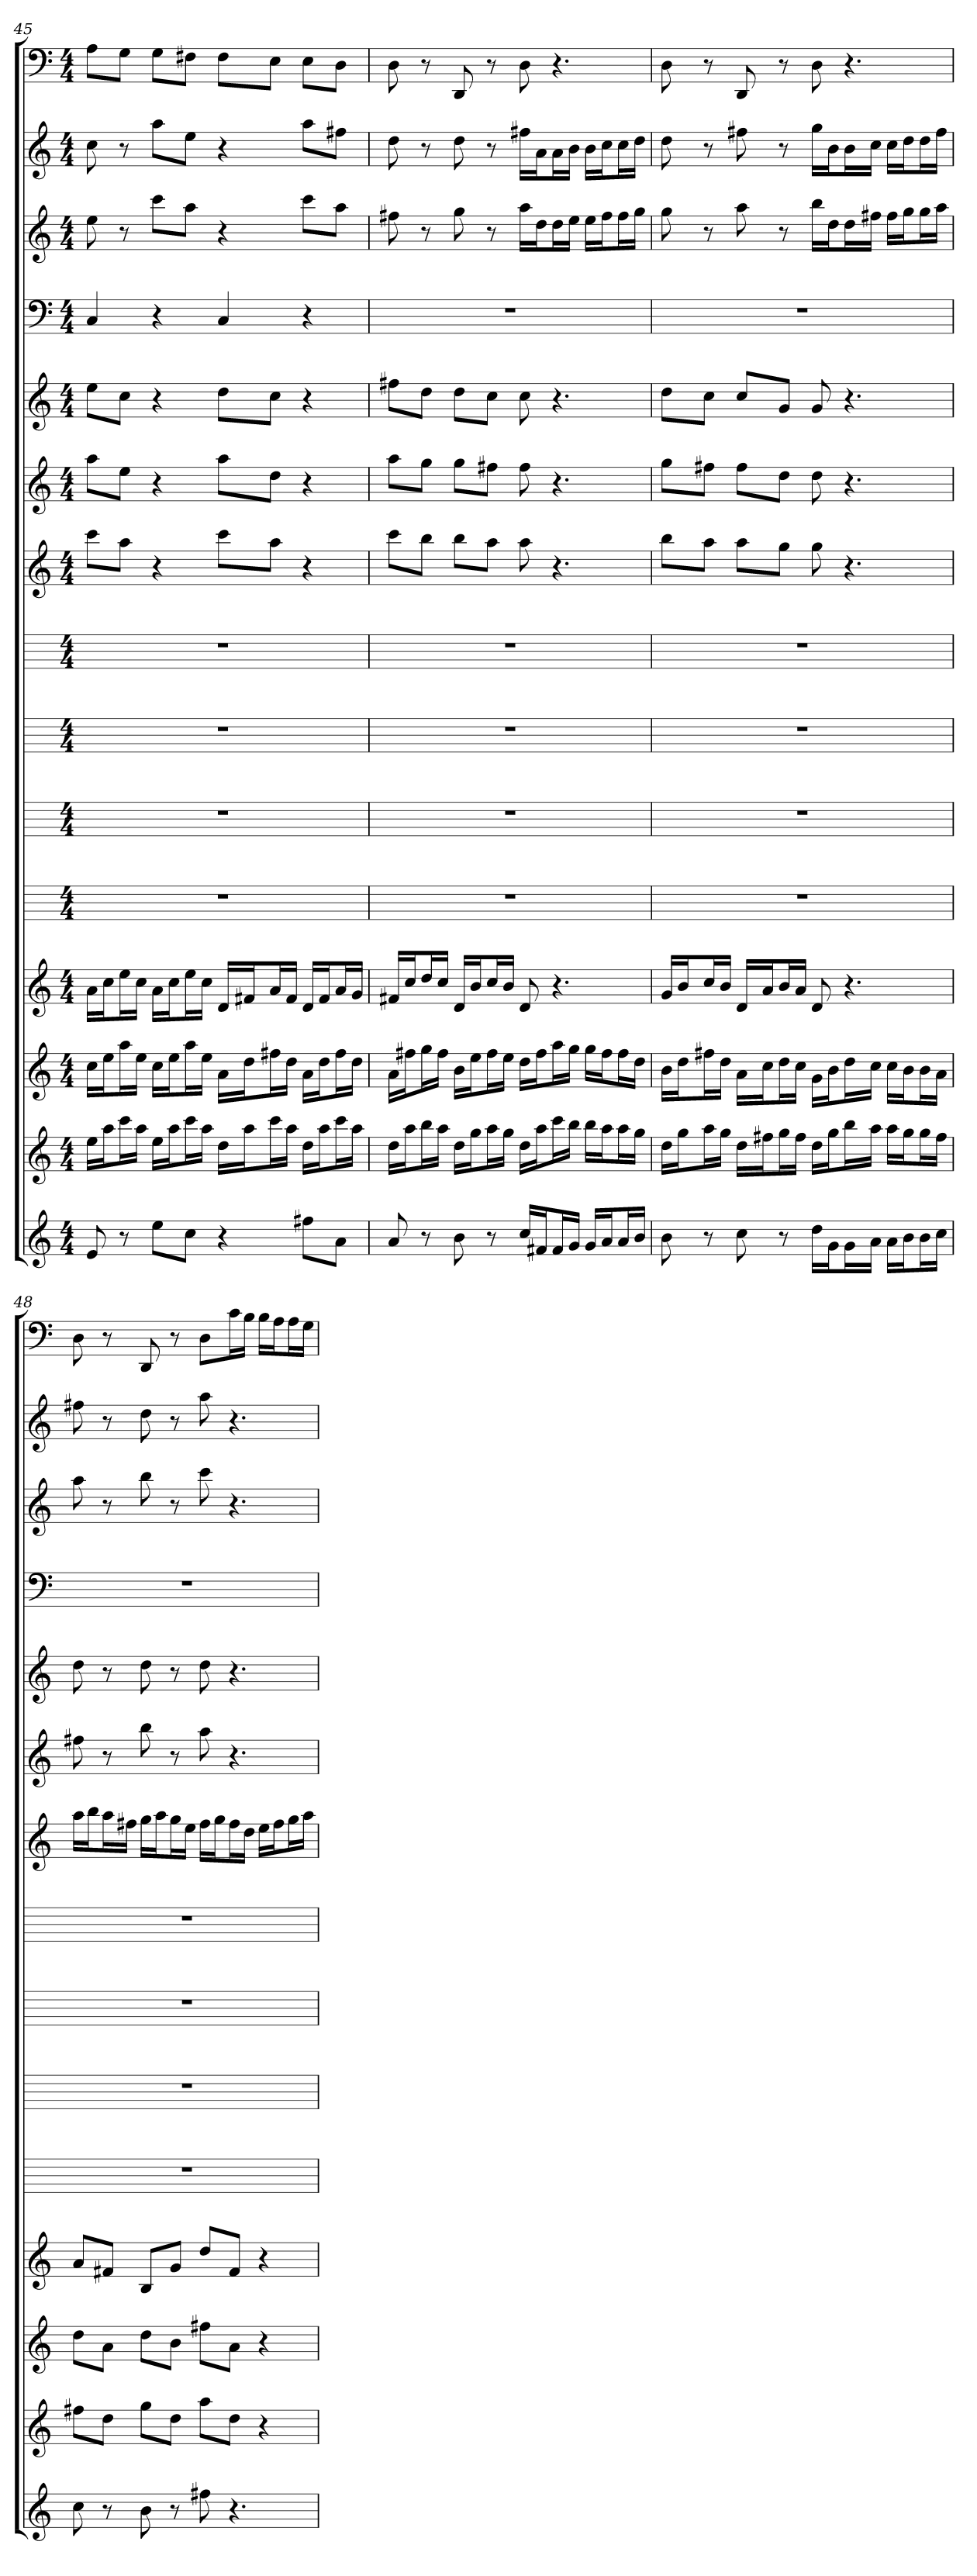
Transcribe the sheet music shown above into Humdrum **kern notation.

**kern	**kern	**kern	**kern	**kern	**kern	**kern	**kern	**kern	**kern	**kern	**kern	**kern	**kern	**kern
*part15	*part14	*part13	*part12	*part11	*part10	*part9	*part8	*part7	*part6	*part5	*part4	*part3	*part2	*part1
*staff15	*staff14	*staff13	*staff12	*staff11	*staff10	*staff9	*staff8	*staff7	*staff6	*staff5	*staff4	*staff3	*staff2	*staff1
*k[]	*k[]	*k[]	*k[]	*k[]	*k[]	*k[]	*k[]	*k[]	*k[]	*k[]	*k[]	*k[]	*k[]	*k[]
*C:	*C:	*C:	*C:	*C:	*C:	*C:	*C:	*C:	*C:	*C:	*C:	*C:	*C:	*C:
*M4/4	*M4/4	*M4/4	*M4/4	*M4/4	*M4/4	*M4/4	*M4/4	*M4/4	*M4/4	*M4/4	*M4/4	*M4/4	*M4/4	*M4/4
=45	=45	=45	=45	=45	=45	=45	=45	=45	=45	=45	=45	=45	=45	=45
8e	16eeLL	16ccLL	16aLL	1r	1r	1r	1r	8cccL	8aaL	8eeL	4C	8ee	8cc	8AL
.	16aaJ	16eeJ	16ccJ	.	.	.	.	.	.	.	.	.	.	.
8r	16cccL	16aaL	16eeL	.	.	.	.	8aaJ	8eeJ	8ccJ	.	8r	8r	8GJ
.	16aaJJ	16eeJJ	16ccJJ	.	.	.	.	.	.	.	.	.	.	.
8eeL	16eeLL	16ccLL	16aLL	.	.	.	.	4r	4r	4r	4r	8cccL	8aaL	8GL
.	16aaJ	16eeJ	16ccJ	.	.	.	.	.	.	.	.	.	.	.
8ccJ	16cccL	16aaL	16eeL	.	.	.	.	.	.	.	.	8aaJ	8eeJ	8F#XJ
.	16aaJJ	16eeJJ	16ccJJ	.	.	.	.	.	.	.	.	.	.	.
4r	16ddLL	16aLL	16dLL	.	.	.	.	8cccL	8aaL	8ddL	4C	4r	4r	8F#L
.	16aaJ	16ddJ	16f#XJ	.	.	.	.	.	.	.	.	.	.	.
.	16cccL	16ff#XL	16aL	.	.	.	.	8aaJ	8ddJ	8ccJ	.	.	.	8EJ
.	16aaJJ	16ddJJ	16f#JJ	.	.	.	.	.	.	.	.	.	.	.
8ff#XL	16ddLL	16aLL	16dLL	.	.	.	.	4r	4r	4r	4r	8cccL	8aaL	8EL
.	16aaJ	16ddJ	16f#J	.	.	.	.	.	.	.	.	.	.	.
8aJ	16cccL	16ff#L	16aL	.	.	.	.	.	.	.	.	8aaJ	8ff#XJ	8DJ
.	16aaJJ	16ddJJ	16gJJ	.	.	.	.	.	.	.	.	.	.	.
=46	=46	=46	=46	=46	=46	=46	=46	=46	=46	=46	=46	=46	=46	=46
8a	16ddLL	16aLL	16f#XLL	1r	1r	1r	1r	8cccL	8aaL	8ff#XL	1r	8ff#X	8dd	8D
.	16aaJ	16ff#XJ	16ccJ	.	.	.	.	.	.	.	.	.	.	.
8r	16bbL	16ggL	16ddL	.	.	.	.	8bbJ	8ggJ	8ddJ	.	8r	8r	8r
.	16aaJJ	16ff#JJ	16ccJJ	.	.	.	.	.	.	.	.	.	.	.
8b	16ddLL	16bLL	16dLL	.	.	.	.	8bbL	8ggL	8ddL	.	8gg	8dd	8DD
.	16ggJ	16eeJ	16bJ	.	.	.	.	.	.	.	.	.	.	.
8r	16aaL	16ff#L	16ccL	.	.	.	.	8aaJ	8ff#XJ	8ccJ	.	8r	8r	8r
.	16ggJJ	16eeJJ	16bJJ	.	.	.	.	.	.	.	.	.	.	.
16ccLL	16ddLL	16ddLL	8d	.	.	.	.	8aa	8ff#	8cc	.	16aaLL	16ff#XLL	8D
16f#XJ	16aaJ	16ff#J	.	.	.	.	.	.	.	.	.	16ddJ	16aJ	.
16f#L	16cccL	16aaL	4.r	.	.	.	.	4.r	4.r	4.r	.	16ddL	16aL	4.r
16gJJ	16bbJJ	16ggJJ	.	.	.	.	.	.	.	.	.	16eeJJ	16bJJ	.
16gLL	16bbLL	16ggLL	.	.	.	.	.	.	.	.	.	16eeLL	16bLL	.
16aJ	16aaJ	16ff#J	.	.	.	.	.	.	.	.	.	16ff#J	16ccJ	.
16aL	16aaL	16ff#L	.	.	.	.	.	.	.	.	.	16ff#L	16ccL	.
16bJJ	16ggJJ	16ddJJ	.	.	.	.	.	.	.	.	.	16ggJJ	16ddJJ	.
=47	=47	=47	=47	=47	=47	=47	=47	=47	=47	=47	=47	=47	=47	=47
8b	16ddLL	16bLL	16gLL	1r	1r	1r	1r	8bbL	8ggL	8ddL	1r	8gg	8dd	8D
.	16ggJ	16ddJ	16bJ	.	.	.	.	.	.	.	.	.	.	.
8r	16aaL	16ff#XL	16ccL	.	.	.	.	8aaJ	8ff#XJ	8ccJ	.	8r	8r	8r
.	16ggJJ	16ddJJ	16bJJ	.	.	.	.	.	.	.	.	.	.	.
8cc	16ddLL	16aLL	16dLL	.	.	.	.	8aaL	8ff#L	8ccL	.	8aa	8ff#X	8DD
.	16ff#XJ	16ccJ	16aJ	.	.	.	.	.	.	.	.	.	.	.
8r	16ggL	16ddL	16bL	.	.	.	.	8ggJ	8ddJ	8gJ	.	8r	8r	8r
.	16ff#JJ	16ccJJ	16aJJ	.	.	.	.	.	.	.	.	.	.	.
16ddLL	16ddLL	16gLL	8d	.	.	.	.	8gg	8dd	8g	.	16bbLL	16ggLL	8D
16gJ	16ggJ	16bJ	.	.	.	.	.	.	.	.	.	16ddJ	16bJ	.
16gL	16bbL	16ddL	4.r	.	.	.	.	4.r	4.r	4.r	.	16ddL	16bL	4.r
16aJJ	16aaJJ	16ccJJ	.	.	.	.	.	.	.	.	.	16ff#XJJ	16ccJJ	.
16aLL	16aaLL	16ccLL	.	.	.	.	.	.	.	.	.	16ff#LL	16ccLL	.
16bJ	16ggJ	16bJ	.	.	.	.	.	.	.	.	.	16ggJ	16ddJ	.
16bL	16ggL	16bL	.	.	.	.	.	.	.	.	.	16ggL	16ddL	.
16ccJJ	16ff#JJ	16aJJ	.	.	.	.	.	.	.	.	.	16aaJJ	16ff#JJ	.
=48	=48	=48	=48	=48	=48	=48	=48	=48	=48	=48	=48	=48	=48	=48
8cc	8ff#XL	8ddL	8aL	1r	1r	1r	1r	16aaLL	8ff#X	8dd	1r	8aa	8ff#X	8D
.	.	.	.	.	.	.	.	16bbJ	.	.	.	.	.	.
8r	8ddJ	8aJ	8f#XJ	.	.	.	.	16aaL	8r	8r	.	8r	8r	8r
.	.	.	.	.	.	.	.	16ff#XJJ	.	.	.	.	.	.
8b	8ggL	8ddL	8BL	.	.	.	.	16ggLL	8bb	8dd	.	8bb	8dd	8DD
.	.	.	.	.	.	.	.	16aaJ	.	.	.	.	.	.
8r	8ddJ	8bJ	8gJ	.	.	.	.	16ggL	8r	8r	.	8r	8r	8r
.	.	.	.	.	.	.	.	16eeJJ	.	.	.	.	.	.
8ff#X	8aaL	8ff#XL	8ddL	.	.	.	.	16ff#LL	8aa	8dd	.	8ccc	8aa	8DL
.	.	.	.	.	.	.	.	16ggJ	.	.	.	.	.	.
4.r	8ddJ	8aJ	8f#J	.	.	.	.	16ff#L	4.r	4.r	.	4.r	4.r	16cL
.	.	.	.	.	.	.	.	16ddJJ	.	.	.	.	.	16BJJ
.	4r	4r	4r	.	.	.	.	16eeLL	.	.	.	.	.	16BLL
.	.	.	.	.	.	.	.	16ff#J	.	.	.	.	.	16AJ
.	.	.	.	.	.	.	.	16ggL	.	.	.	.	.	16AL
.	.	.	.	.	.	.	.	16aaJJ	.	.	.	.	.	16GJJ
=	=	=	=	=	=	=	=	=	=	=	=	=	=	=
*-	*-	*-	*-	*-	*-	*-	*-	*-	*-	*-	*-	*-	*-	*-
